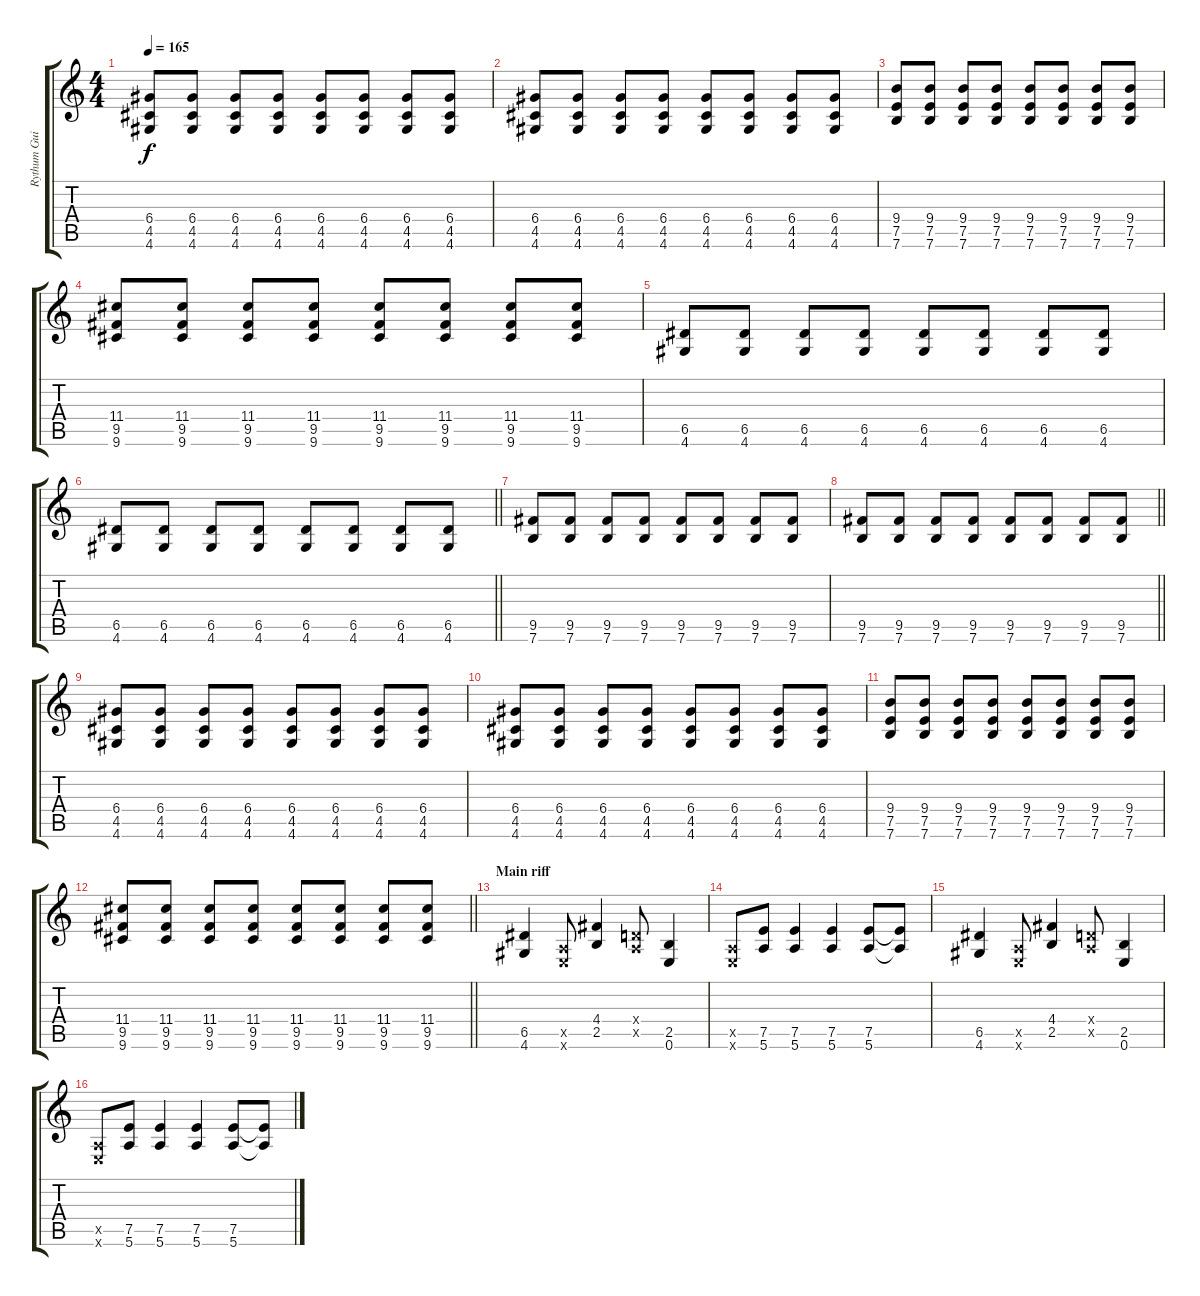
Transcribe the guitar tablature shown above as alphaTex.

\track ("Rythum Guitar" "Rythum Gui") {instrument distortionguitar}
\staff {score tabs}
\tuning (E4 B3 G3 D3 A2 E2) {hide}
\ts (4 4)
\tempo 165
\clef g2
\ks c
(6.4 4.5 4.6).8{dy f} (6.4 4.5 4.6).8 (6.4 4.5 4.6).8 (6.4 4.5 4.6).8 (6.4 4.5 4.6).8 (6.4 4.5 4.6).8 (6.4 4.5 4.6).8 (6.4 4.5 4.6).8 |
(6.4 4.5 4.6).8 (6.4 4.5 4.6).8 (6.4 4.5 4.6).8 (6.4 4.5 4.6).8 (6.4 4.5 4.6).8 (6.4 4.5 4.6).8 (6.4 4.5 4.6).8 (6.4 4.5 4.6).8 |
(9.4 7.5 7.6).8 (9.4 7.5 7.6).8 (9.4 7.5 7.6).8 (9.4 7.5 7.6).8 (9.4 7.5 7.6).8 (9.4 7.5 7.6).8 (9.4 7.5 7.6).8 (9.4 7.5 7.6).8 |
(11.4 9.5 9.6).8 (11.4 9.5 9.6).8 (11.4 9.5 9.6).8 (11.4 9.5 9.6).8 (11.4 9.5 9.6).8 (11.4 9.5 9.6).8 (11.4 9.5 9.6).8 (11.4 9.5 9.6).8 |
(6.5 4.6).8 (6.5 4.6).8 (6.5 4.6).8 (6.5 4.6).8 (6.5 4.6).8 (6.5 4.6).8 (6.5 4.6).8 (6.5 4.6).8 |
\barLineRight lightlight
(6.5 4.6).8 (6.5 4.6).8 (6.5 4.6).8 (6.5 4.6).8 (6.5 4.6).8 (6.5 4.6).8 (6.5 4.6).8 (6.5 4.6).8 |
(9.5 7.6).8 (9.5 7.6).8 (9.5 7.6).8 (9.5 7.6).8 (9.5 7.6).8 (9.5 7.6).8 (9.5 7.6).8 (9.5 7.6).8 |
\barLineRight lightlight
(9.5 7.6).8 (9.5 7.6).8 (9.5 7.6).8 (9.5 7.6).8 (9.5 7.6).8 (9.5 7.6).8 (9.5 7.6).8 (9.5 7.6).8 |
(6.4 4.5 4.6).8 (6.4 4.5 4.6).8 (6.4 4.5 4.6).8 (6.4 4.5 4.6).8 (6.4 4.5 4.6).8 (6.4 4.5 4.6).8 (6.4 4.5 4.6).8 (6.4 4.5 4.6).8 |
(6.4 4.5 4.6).8 (6.4 4.5 4.6).8 (6.4 4.5 4.6).8 (6.4 4.5 4.6).8 (6.4 4.5 4.6).8 (6.4 4.5 4.6).8 (6.4 4.5 4.6).8 (6.4 4.5 4.6).8 |
(9.4 7.5 7.6).8 (9.4 7.5 7.6).8 (9.4 7.5 7.6).8 (9.4 7.5 7.6).8 (9.4 7.5 7.6).8 (9.4 7.5 7.6).8 (9.4 7.5 7.6).8 (9.4 7.5 7.6).8 |
\barLineRight lightlight
(11.4 9.5 9.6).8 (11.4 9.5 9.6).8 (11.4 9.5 9.6).8 (11.4 9.5 9.6).8 (11.4 9.5 9.6).8 (11.4 9.5 9.6).8 (11.4 9.5 9.6).8 (11.4 9.5 9.6).8 |
\section ("" "Main riff")
(6.5 4.6).4{volume 16} (0.5{x} 0.6{x}).8 (4.4 2.5).4 (0.4{x} 0.5{x}).8 (2.5 0.6).4 |
(0.5{x} 0.6{x}).8 (7.5 5.6).8 (7.5 5.6).4 (7.5 5.6).4 (7.5 5.6).8 (7.5{t} 5.6{t}).8 |
(6.5 4.6).4 (0.5{x} 0.6{x}).8 (4.4 2.5).4 (0.4{x} 0.5{x}).8 (2.5 0.6).4 |
(0.5{x} 0.6{x}).8 (7.5 5.6).8 (7.5 5.6).4 (7.5 5.6).4 (7.5 5.6).8 (7.5{t} 5.6{t}).8
